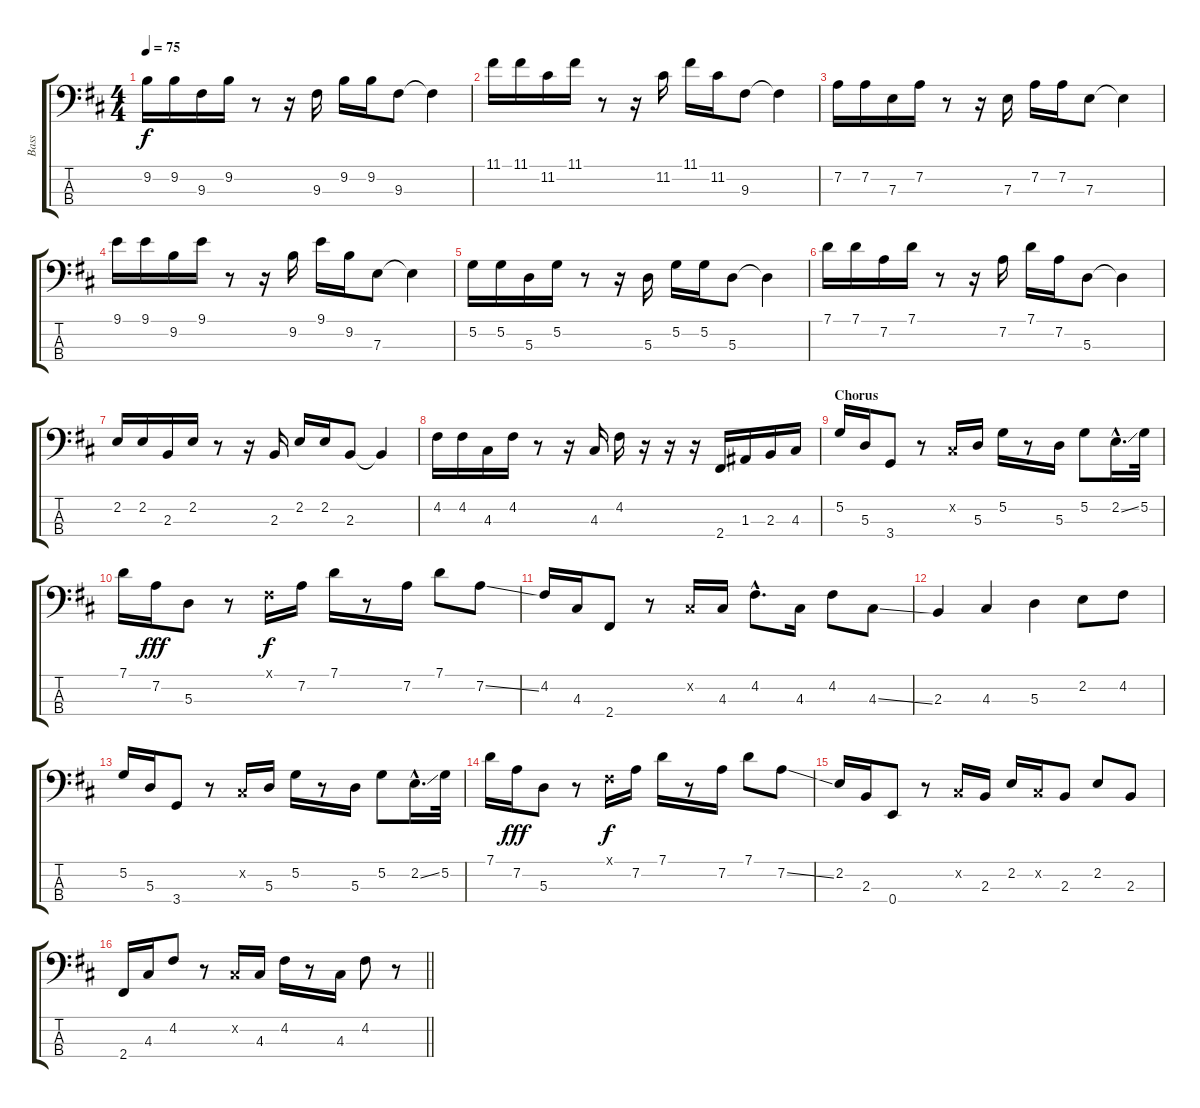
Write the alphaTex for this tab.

\track ("Bass" "Bass") {instrument electricbassfinger}
\staff {score tabs}
\tuning (G2 D2 A1 E1) {hide}
\ts (4 4)
\tempo 75
\clef f4
\ks bminor
9.2.16{dy f} 9.2.16 9.3.16 9.2.16 r.8 r.16 9.3.16 9.2.16 9.2.16 9.3.8 9.3{t}.4 |
11.1.16 11.1.16 11.2.16 11.1.16 r.8 r.16 11.2.16 11.1.16 11.2.16 9.3.8 9.3{t}.4 |
7.2.16 7.2.16 7.3.16 7.2.16 r.8 r.16 7.3.16 7.2.16 7.2.16 7.3.8 7.3{t}.4 |
9.1.16 9.1.16 9.2.16 9.1.16 r.8 r.16 9.2.16 9.1.16 9.2.16 7.3.8 7.3{t}.4 |
5.2.16 5.2.16 5.3.16 5.2.16 r.8 r.16 5.3.16 5.2.16 5.2.16 5.3.8 5.3{t}.4 |
7.1.16 7.1.16 7.2.16 7.1.16 r.8 r.16 7.2.16 7.1.16 7.2.16 5.3.8 5.3{t}.4 |
2.2.16 2.2.16 2.3.16 2.2.16 r.8 r.16 2.3.16 2.2.16 2.2.16 2.3.8 2.3{t}.4 |
4.2.16 4.2.16 4.3.16 4.2.16 r.8 r.16 4.3.16 4.2.16 r.16 r.16 r.16 2.4.16 1.3.16 2.3.16 4.3.16 |
\section ("" "Chorus")
5.2.16 5.3.16 3.4.8 r.8 -1.2{x}.16 5.3.16 5.2.16 r.8 5.3.16 5.2.8 2.2{ss hac}.16{d} 5.2.32 |
7.1.16 7.2.16{dy fff} 5.3.8 r.8 -1.1{x}.16{dy f} 7.2.16 7.1.16 r.8 7.2.16 7.1.8 7.2{ss}.8 |
4.2.16 4.3.16 2.4.8 r.8 -1.2{x}.16 4.3.16 4.2{hac}.8{d} 4.3.16 4.2.8 4.3{ss}.8 |
2.3.4 4.3.4 5.3.4 2.2.8 4.2.8 |
5.2.16 5.3.16 3.4.8 r.8 -1.2{x}.16 5.3.16 5.2.16 r.8 5.3.16 5.2.8 2.2{ss hac}.16{d} 5.2.32 |
7.1.16 7.2.16{dy fff} 5.3.8 r.8 -1.1{x}.16{dy f} 7.2.16 7.1.16 r.8 7.2.16 7.1.8 7.2{ss}.8 |
2.2.16 2.3.16 0.4.8 r.8 -1.2{x}.16 2.3.16 2.2.16 -1.2{x}.16 2.3.8 2.2.8 2.3.8 |
\barLineRight lightlight
2.4.16 4.3.16 4.2.8 r.8 -1.2{x}.16 4.3.16 4.2.16 r.8 4.3.16 4.2.8 r.8
